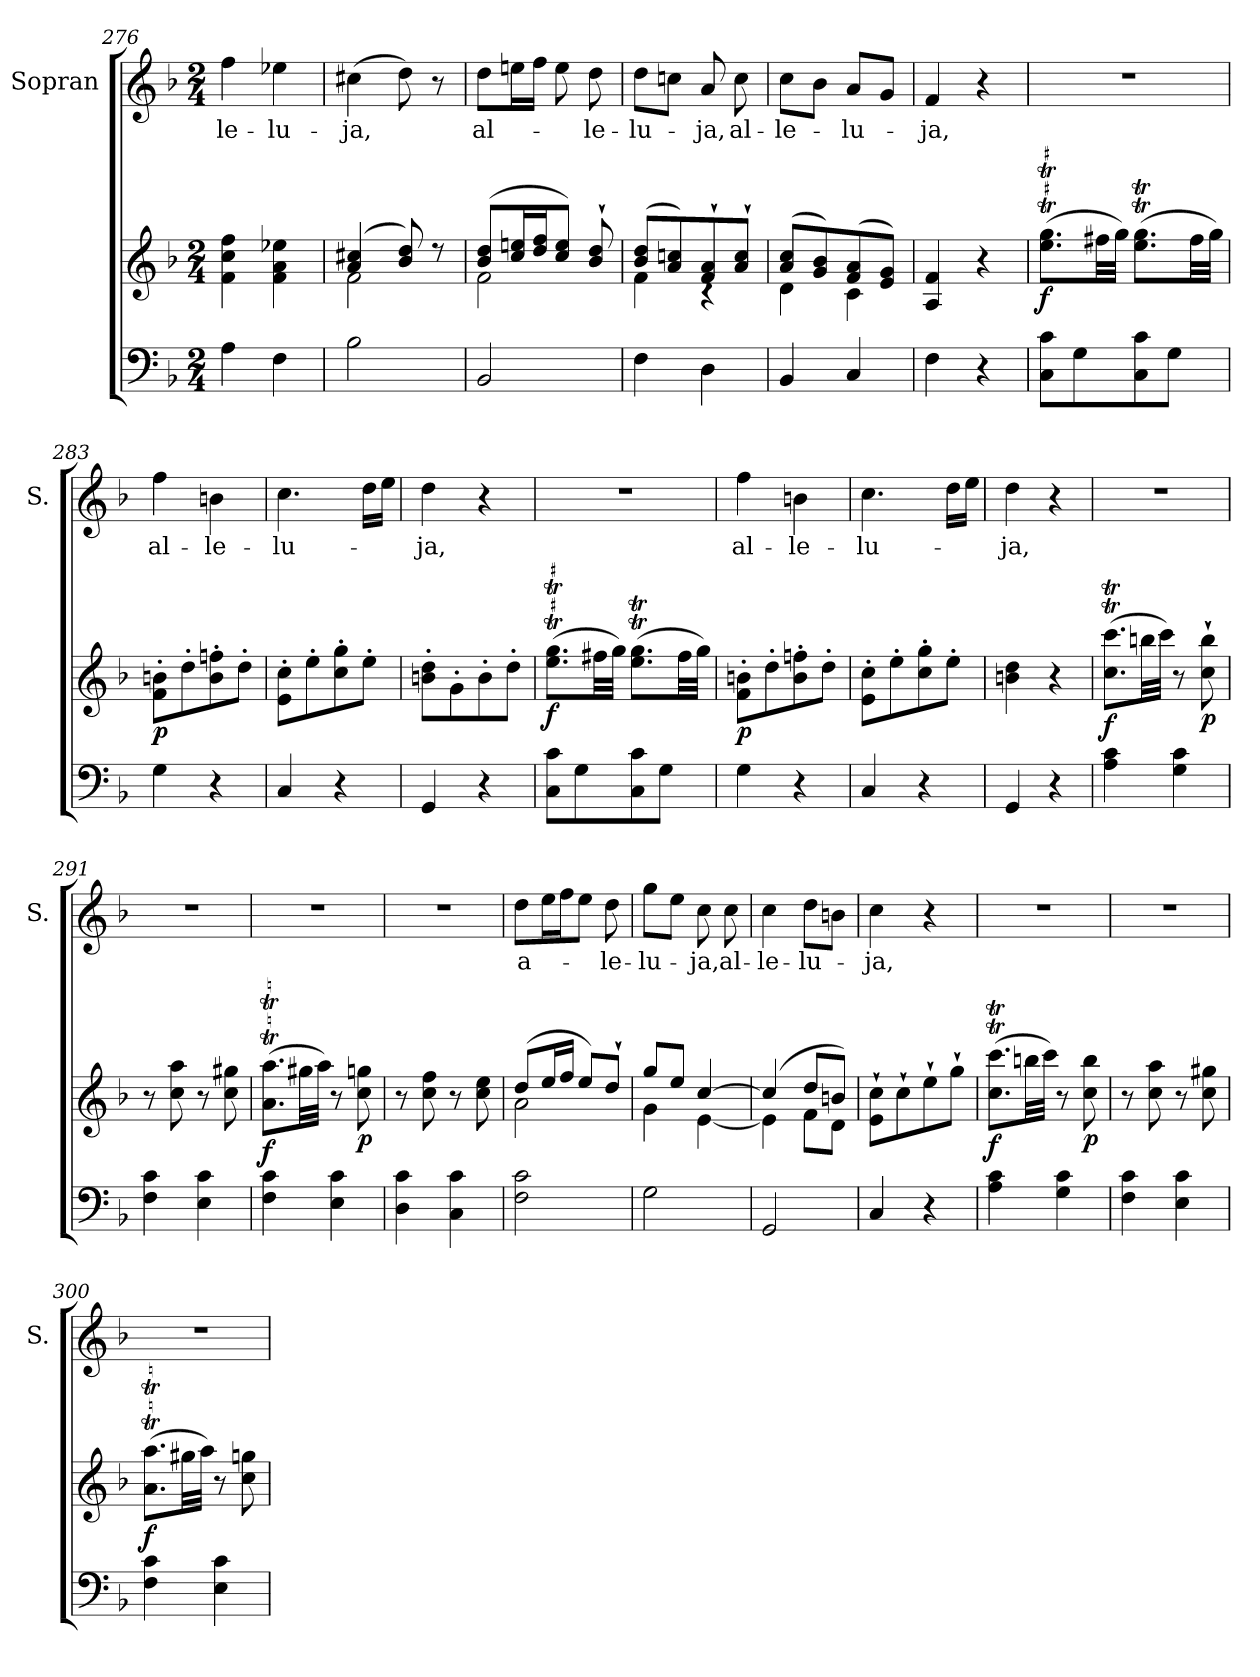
**kern	**kern	**dynam	**kern	**text
*part2	*part2	*part2	*part1	*part1
*staff3	*staff2	*staff2/3	*staff1	*staff1
*	*	*	*I"Sopran	*
*	*	*	*I'S.	*
*clefF4	*clefG2	*	*clefG2	*
*k[b-]	*k[b-]	*	*k[b-]	*
*F:	*F:	*	*F:	*
*M2/4	*M2/4	*	*M2/4	*
=276	=276	=276	=276	=276
!	!	!	!	!LO:LY:b
4A\	4f\ 4cc\ 4ff\	.	4ff\	-le-
!	!	!	!	!LO:LY:b
4F\	4f\ 4a\ 4ee-X\	.	4ee-X\	-lu-
=277	=277	=277	=277	=277
*	*^	*	*	*
!	!	!	!	!	!LO:LY:b
2B-\	(4a/ 4cc#X/	2f\	.	(>4cc#X\	-ja,
.	8b-/ 8dd/)	.	.	8dd\)	.
.	8r	.	.	8r	.
=278	=278	=278	=278	=278	=278
!	!	!	!	!	!LO:LY:b
2BB-/	(>8b-/ 8dd/L	2f\	.	8dd\L	al-
.	16cc/ 16een/L	.	.	16een\L	.
.	16dd/ 16ff/J	.	.	16ff\JJ	.
.	8cc/ 8ee/J)	.	.	8ee\	.
!	!	!	!	!	!LO:LY:b
.	8b-/`< 8dd/`<	.	.	8dd\	-le-
=279	=279	=279	=279	=279	=279
!	!	!	!	!	!LO:LY:b
4F\	(>8b-/ 8dd/L	4f\	.	8dd\L	-lu-
.	8a/ 8ccn/)	.	.	8ccn\J	.
!	!	!	!	!	!LO:LY:b
4D\	8f/`> 8a/`>	4rB	.	8a/	-ja,
!	!	!	!	!	!LO:LY:b
.	8a/`> 8cc/`>J	.	.	8cc\	al-
=280	=280	=280	=280	=280	=280
!	!	!	!	!	!LO:LY:b
4BB-/	(>8a/ 8cc/L	4d\	.	8cc\L	-le-
.	8g/ 8b-/)	.	.	8b-\J	.
!	!	!	!	!	!LO:LY:b
4C/	(>8f/ 8a/	4c\	.	8a/L	-lu-
.	8e/ 8g/J)	.	.	8g/J	.
*	*v	*v	*	*	*
!!LO:LB:g=z
=281	=281	=281	=281	=281
!	!	!	!	!LO:LY:b
4F\	4A/ 4f/	.	4f/	-ja,
4r	4r	.	4r	.
=282	=282	=282	=282	=282
!	!	!LO:DY:b	!	!
8C\ 8c\L	(>8.ee\T 8.gg\TL	f	2r	.
8G\	.	.	.	.
.	32ff#X\LL	.	.	.
.	32gg\JJJ)	.	.	.
8C\ 8c\	(>8.ee\T 8.gg\TL	.	.	.
8G\J	.	.	.	.
.	32ff#\LL	.	.	.
.	32gg\JJJ)	.	.	.
=283	=283	=283	=283	=283
!	!	!LO:DY:b	!	!LO:LY:b
4G\	8f\'> 8bn\'>L	p	4ff\	al-
.	8dd'>\	.	.	.
!	!	!	!	!LO:LY:b
4r	8b\'> 8ffn\'>	.	4bn\	-le-
.	8dd'>\J	.	.	.
=284	=284	=284	=284	=284
!	!	!	!	!LO:LY:b
4C/	8e\'> 8cc\'>L	.	4.cc\	-lu-
.	8ee'>\	.	.	.
4r	8cc\'> 8gg\'>	.	.	.
.	8ee'>\J	.	16dd\LL	.
.	.	.	16ee\JJ	.
=285	=285	=285	=285	=285
!	!	!	!	!LO:LY:b
4GG/	8bn\'> 8dd\'>L	.	4dd\	-ja,
.	8g'>\	.	.	.
4r	8b'>\	.	4r	.
.	8dd'>\J	.	.	.
=286	=286	=286	=286	=286
!	!	!LO:DY:b	!	!
8C\ 8c\L	(>8.ee\T 8.gg\TL	f	2r	.
8G\	.	.	.	.
.	32ff#X\LL	.	.	.
.	32gg\JJJ)	.	.	.
8C\ 8c\	(>8.ee\T 8.gg\TL	.	.	.
8G\J	.	.	.	.
.	32ff#\LL	.	.	.
.	32gg\JJJ)	.	.	.
!!LO:PB:g=z
=287	=287	=287	=287	=287
!	!	!LO:DY:b	!	!LO:LY:b
4G\	8f\'> 8bn\'>L	p	4ff\	al-
.	8dd'>\	.	.	.
!	!	!	!	!LO:LY:b
4r	8b\'> 8ffn\'>	.	4bn\	-le-
.	8dd'>\J	.	.	.
=288	=288	=288	=288	=288
!	!	!	!	!LO:LY:b
4C/	8e\'> 8cc\'>L	.	4.cc\	-lu-
.	8ee'>\	.	.	.
4r	8cc\'> 8gg\'>	.	.	.
.	8ee'>\J	.	16dd\LL	.
.	.	.	16ee\JJ	.
=289	=289	=289	=289	=289
!	!	!	!	!LO:LY:b
4GG/	4bn\ 4dd\	.	4dd\	-ja,
4r	4r	.	4r	.
=290	=290	=290	=290	=290
!	!	!LO:DY:b	!	!
4A\ 4c\	(>8.cc\T 8.ccc\TL	f	2r	.
.	32bbn\LL	.	.	.
.	32ccc\JJJ)	.	.	.
4G\ 4c\	8r	.	.	.
!	!	!LO:DY:b	!	!
.	8cc\`> 8bb\`>	p	.	.
=291	=291	=291	=291	=291
4F\ 4c\	8r	.	2r	.
.	8cc\ 8aa\	.	.	.
4E\ 4c\	8r	.	.	.
.	8cc\ 8gg#X\	.	.	.
=292	=292	=292	=292	=292
!	!	!LO:DY:b	!	!
4F\ 4c\	(>8.a\T 8.aa\TL	f	2r	.
.	32gg#X\LL	.	.	.
.	32aa\JJJ)	.	.	.
4E\ 4c\	8r	.	.	.
!	!	!LO:DY:b	!	!
.	8cc\ 8ggn\	p	.	.
=293	=293	=293	=293	=293
4D\ 4c\	8r	.	2r	.
.	8cc\ 8ff\	.	.	.
4C\ 4c\	8r	.	.	.
.	8cc\ 8ee\	.	.	.
=294	=294	=294	=294	=294
*	*^	*	*	*
!	!	!	!	!	!LO:LY:b
2F\ 2c\	(>8dd/L	2a\	.	8dd\L	a-
.	16ee/L	.	.	16ee\L	.
.	16ff/JJ	.	.	16ff\J	.
.	8ee/L)	.	.	8ee\J	.
!	!	!	!	!	!LO:LY:b
.	8dd`>/J	.	.	8dd\	-le-
!!LO:LB:g=z
=295	=295	=295	=295	=295	=295
!	!	!	!	!	!LO:LY:b
2G\	8gg/L	4g\	.	8gg\L	-lu-
.	8ee/J	.	.	8ee\J	.
!	!	!	!	!	!LO:LY:b
.	[>4cc/	[<4e\	.	8cc\	-ja,
!	!	!	!	!	!LO:LY:b
.	.	.	.	8cc\	al-
=296	=296	=296	=296	=296	=296
!	!	!	!	!	!LO:LY:b
2GG/	(4cc/]	4e\]	.	4cc\	-le-
!	!	!	!	!	!LO:LY:b
.	8dd/L	8f\L	.	8dd\L	-lu-
.	8bn/J)	8d\J	.	8bn\J	.
=297	=297	=297	=297	=297	=297
!	!	!	!	!	!LO:LY:b
*	*v	*v	*	*	*
4C/	8e\`> 8cc\`>L	.	4cc\	-ja,
.	8cc`>\	.	.	.
4r	8ee`>\	.	4r	.
.	8gg`>\J	.	.	.
=298	=298	=298	=298	=298
!	!	!LO:DY:b	!	!
4A\ 4c\	(>8.cc\T 8.ccc\TL	f	2r	.
.	32bbn\LL	.	.	.
.	32ccc\JJJ)	.	.	.
4G\ 4c\	8r	.	.	.
!	!	!LO:DY:b	!	!
.	8cc\ 8bb\	p	.	.
=299	=299	=299	=299	=299
4F\ 4c\	8r	.	2r	.
.	8cc\ 8aa\	.	.	.
4E\ 4c\	8r	.	.	.
.	8cc\ 8gg#X\	.	.	.
=300	=300	=300	=300	=300
!	!	!LO:DY:b	!	!
4F\ 4c\	(>8.a\T 8.aa\TL	f	2r	.
.	32gg#X\LL	.	.	.
.	32aa\JJJ)	.	.	.
4E\ 4c\	8r	.	.	.
.	8cc\ 8ggn\	.	.	.
=	=	=	=	=
*-	*-	*-	*-	*-
